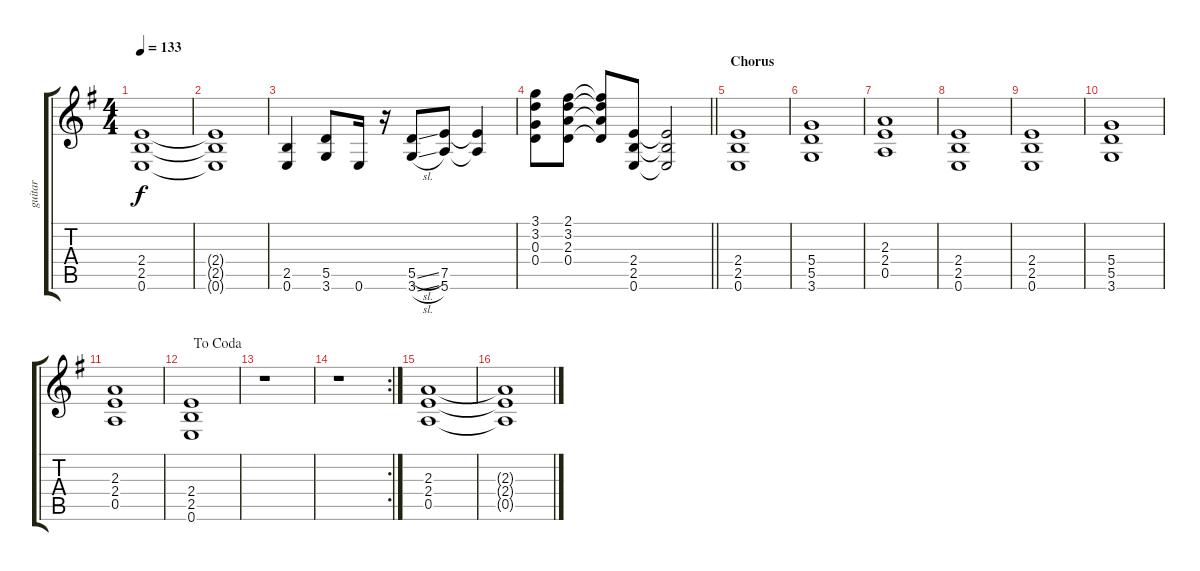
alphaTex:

\track ("guitar" "guitar") {instrument distortionguitar}
\staff {score tabs}
\tuning (E4 B3 G3 D3 A2 E2) {hide}
\ts (4 4)
\tempo 133
\clef g2
\ks g
(2.4 2.5 0.6).1{dy f} |
(2.4{t} 2.5{t} 0.6{t}).1 |
(2.5 0.6).4 (5.5 3.6).8 0.6.16 r.16 (5.5{sl} 3.6{sl}).8 (7.5 5.6).8 (7.5{t} 5.6{t}).4 |
\barLineRight lightlight
(3.1 3.2 0.3 0.4).8 (2.1 3.2 2.3 0.4).8 (2.1{t} 3.2{t} 2.3{t} 0.4{t}).8 (2.4 2.5 0.6).8 (2.4{t} 2.5{t} 0.6{t}).2 |
\section ("" "Chorus")
(2.4 2.5 0.6).1 |
(5.4 5.5 3.6).1 |
(2.3 2.4 0.5).1 |
(2.4 2.5 0.6).1 |
(2.4 2.5 0.6).1 |
(5.4 5.5 3.6).1 |
(2.3 2.4 0.5).1 |
\jump dacoda
(2.4 2.5 0.6).1 |
r.1 |
\rc 2
r.1 |
(2.3 2.4 0.5).1 |
(2.3{t} 2.4{t} 0.5{t}).1
